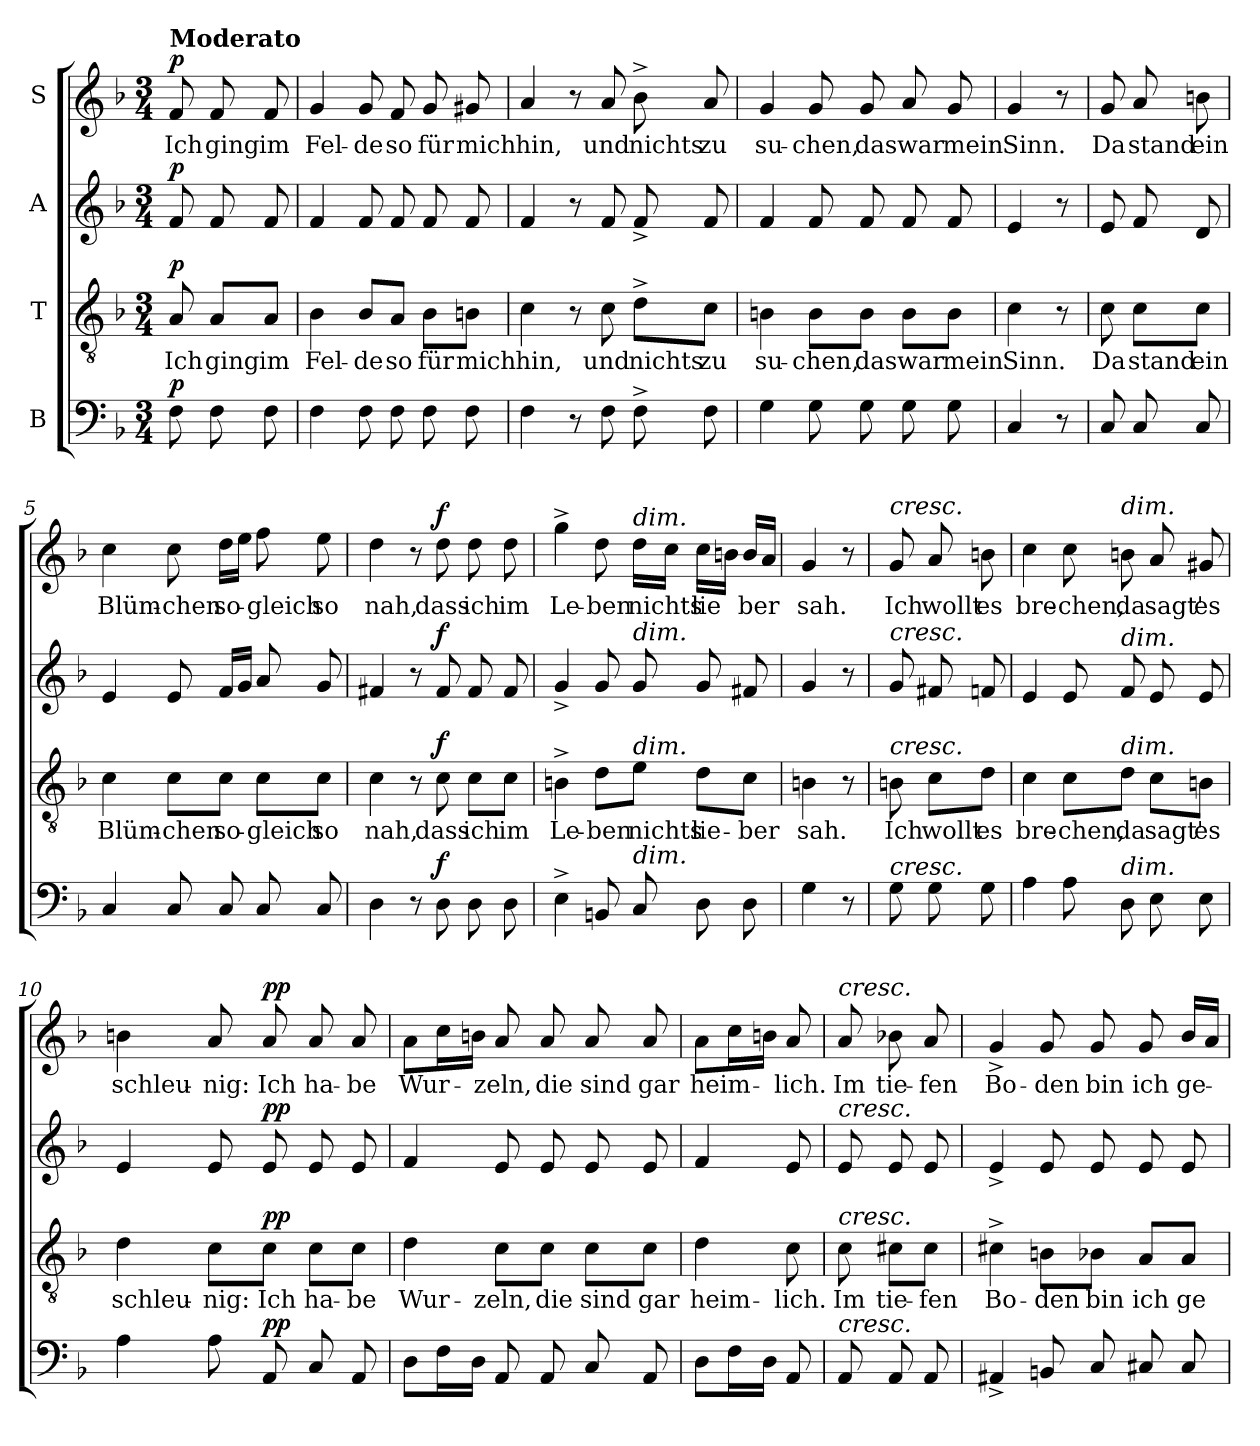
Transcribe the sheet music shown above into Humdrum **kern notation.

**kern	**dynam	**kern	**text	**dynam	**kern	**dynam	**kern	**text	**dynam
*part4	*part4	*part3	*part3	*part3	*part2	*part2	*part1	*part1	*part1
*staff4	*staff4	*staff3	*staff3	*staff3	*staff2	*staff2	*staff1	*staff1	*staff1
*I"B	*	*I"T	*	*	*I"A	*	*I"S	*	*
*clefF4	*	*clefGv2	*	*	*clefG2	*	*clefG2	*	*
*k[b-]	*	*k[b-]	*	*	*k[b-]	*	*k[b-]	*	*
*M3/4	*	*M3/4	*	*	*M3/4	*	*M3/4	*	*
=	=	=	=	=	=	=	=	=	=
!	!	!	!	!	!	!	!LO:TX:a:B:t=Moderato	!	!
!	!LO:DY:a	!	!	!LO:DY:a	!	!LO:DY:a	!	!	!LO:DY:a
8F\	p	8A/	Ich	p	8f/	p	8f/	Ich	p
8F\	.	8A/L	ging	.	8f/	.	8f/	ging	.
8F\	.	8A/J	im	.	8f/	.	8f/	im	.
=1	=1	=1	=1	=1	=1	=1	=1	=1	=1
4F\	.	4B-\	Fel-	.	4f/	.	4g/	Fel-	.
8F\	.	8B-/L	-de	.	8f/	.	8g/	-de	.
8F\	.	8A/J	so	.	8f/	.	8f/	so	.
8F\	.	8B-\L	für	.	8f/	.	8g/	für	.
8F\	.	8Bn\J	mich	.	8f/	.	8g#X/	mich	.
=2	=2	=2	=2	=2	=2	=2	=2	=2	=2
4F\	.	4c\	hin,	.	4f/	.	4a/	hin,	.
8r	.	8r	.	.	8r	.	8r	.	.
8F\	.	8c\	und	.	8f/	.	8a/	und	.
8F^\	.	8d^\L	nichts	.	8f^/	.	8b-^\	nichts	.
8F\	.	8c\J	zu	.	8f/	.	8a/	zu	.
=3	=3	=3	=3	=3	=3	=3	=3	=3	=3
4G\	.	4Bn\	su-	.	4f/	.	4g/	su-	.
8G\	.	8B\L	-chen,	.	8f/	.	8g/	-chen,	.
8G\	.	8B\J	das	.	8f/	.	8g/	das	.
8G\	.	8B\L	war	.	8f/	.	8a/	war	.
8G\	.	8B\J	mein	.	8f/	.	8g/	mein	.
=4	=4	=4	=4	=4	=4	=4	=4	=4	=4
4C/	.	4c\	Sinn.	.	4e/	.	4g/	Sinn.	.
8r	.	8r	.	.	8r	.	8r	.	.
!!LO:LB:g=z
=4X1	=4X1	=4X1	=4X1	=4X1	=4X1	=4X1	=4X1	=4X1	=4X1
8C/	.	8c\	Da	.	8e/	.	8g/	Da	.
8C/	.	8c\L	stand	.	8f/	.	8a/	stand	.
8C/	.	8c\J	ein	.	8d/	.	8bn\	ein	.
=5	=5	=5	=5	=5	=5	=5	=5	=5	=5
4C/	.	4c\	Blüm-	.	4e/	.	4cc\	Blüm-	.
8C/	.	8c\L	-chen	.	8e/	.	8cc\	-chen	.
8C/	.	8c\J	so-	.	16f/LL	.	16dd\LL	so-	.
.	.	.	.	.	16g/JJ	.	16ee\JJ	.	.
8C/	.	8c\L	-gleich	.	8a/	.	8ff\	-gleich	.
8C/	.	8c\J	so	.	8g/	.	8ee\	so	.
=6	=6	=6	=6	=6	=6	=6	=6	=6	=6
4D\	.	4c\	nah,	.	4f#X/	.	4dd\	nah,	.
8r	.	8r	.	.	8r	.	8r	.	.
!	!LO:DY:a	!	!	!LO:DY:a	!	!LO:DY:a	!	!	!LO:DY:a
8D\	f	8c\	dass	f	8f#/	f	8dd\	dass	f
8D\	.	8c\L	ich	.	8f#/	.	8dd\	ich	.
8D\	.	8c\J	im	.	8f#/	.	8dd\	im	.
=7	=7	=7	=7	=7	=7	=7	=7	=7	=7
4E^\	.	4Bn^\	Le-	.	4g^/	.	4gg^\	Le-	.
8BBn/	.	8d\L	-ben	.	8g/	.	8dd\	-ben	.
!	!	!	!	!	!	!	!LO:TX:a:i:t=dim.	!	!
!	!	!	!	!	!LO:TX:a:i:t=dim.	!	!	!	!
!	!	!LO:TX:a:i:t=dim.	!	!	!	!	!	!	!
!LO:TX:a:i:t=dim.	!	!	!	!	!	!	!	!	!
8C/	.	8e\J	nichts	.	8g/	.	16dd\LL	nichts	.
.	.	.	.	.	.	.	16cc\JJ	.	.
8D\	.	8d\L	lie-	.	8g/	.	16cc\LL	-lie	.
.	.	.	.	.	.	.	16bn\JJ	.	.
8D\	.	8c\J	-ber	.	8f#X/	.	16b/LL	ber	.
.	.	.	.	.	.	.	16a/JJ	.	.
=8	=8	=8	=8	=8	=8	=8	=8	=8	=8
4G\	.	4Bn\	sah.	.	4g/	.	4g/	sah.	.
8r	.	8r	.	.	8r	.	8r	.	.
!!LO:LB:g=z
=8X2	=8X2	=8X2	=8X2	=8X2	=8X2	=8X2	=8X2	=8X2	=8X2
!	!	!	!	!	!	!	!LO:TX:a:i:t=cresc.	!	!
!	!	!	!	!	!LO:TX:a:i:t=cresc.	!	!	!	!
!	!	!LO:TX:a:i:t=cresc.	!	!	!	!	!	!	!
!LO:TX:a:i:t=cresc.	!	!	!	!	!	!	!	!	!
8G\	.	8Bn\	Ich	.	8g/	.	8g/	Ich	.
8G\	.	8c\L	wollt	.	8f#X/	.	8a/	wollt	.
8G\	.	8d\J	es	.	8fn/	.	8bn\	es	.
=9	=9	=9	=9	=9	=9	=9	=9	=9	=9
4A\	.	4c\	bre-	.	4e/	.	4cc\	bre-	.
8A\	.	8c\L	-chen,	.	8e/	.	8cc\	-chen,	.
!	!	!	!	!	!	!	!LO:TX:a:i:t=dim.	!	!
!	!	!	!	!	!LO:TX:a:i:t=dim.	!	!	!	!
!	!	!LO:TX:a:i:t=dim.	!	!	!	!	!	!	!
!LO:TX:a:i:t=dim.	!	!	!	!	!	!	!	!	!
8D\	.	8d\J	da	.	8f/	.	8bn\	da	.
8E\	.	8c\L	sagt'	.	8e/	.	8a/	sagt'	.
8E\	.	8Bn\J	es	.	8e/	.	8g#X/	es	.
=10	=10	=10	=10	=10	=10	=10	=10	=10	=10
4A\	.	4d\	schleu-	.	4e/	.	4bn\	schleu-	.
8A\	.	8c\L	-nig:	.	8e/	.	8a/	-nig:	.
!	!LO:DY:a	!	!	!LO:DY:a	!	!LO:DY:a	!	!	!LO:DY:a
8AA/	pp	8c\J	Ich	pp	8e/	pp	8a/	Ich	pp
8C/	.	8c\L	ha-	.	8e/	.	8a/	ha-	.
8AA/	.	8c\J	-be	.	8e/	.	8a/	-be	.
=11	=11	=11	=11	=11	=11	=11	=11	=11	=11
8D\L	.	4d\	Wur-	.	4f/	.	8a\L	Wur-	.
16F\L	.	.	.	.	.	.	16cc\L	.	.
16D\JJ	.	.	.	.	.	.	16bn\JJ	.	.
8AA/	.	8c\L	-zeln,	.	8e/	.	8a/	-zeln,	.
8AA/	.	8c\J	die	.	8e/	.	8a/	die	.
8C/	.	8c\L	sind	.	8e/	.	8a/	sind	.
8AA/	.	8c\J	gar	.	8e/	.	8a/	gar	.
=12	=12	=12	=12	=12	=12	=12	=12	=12	=12
8D\L	.	4d\	heim-	.	4f/	.	8a\L	heim-	.
16F\L	.	.	.	.	.	.	16cc\L	.	.
16D\JJ	.	.	.	.	.	.	16bn\JJ	.	.
8AA/	.	8c\	-lich.	.	8e/	.	8a/	-lich.	.
!!LO:PB:g=z
=12X3	=12X3	=12X3	=12X3	=12X3	=12X3	=12X3	=12X3	=12X3	=12X3
!	!	!	!	!	!	!	!LO:TX:a:i:t=cresc.	!	!
!	!	!	!	!	!LO:TX:a:i:t=cresc.	!	!	!	!
!	!	!LO:TX:a:i:t=cresc.	!	!	!	!	!	!	!
!LO:TX:a:i:t=cresc.	!	!	!	!	!	!	!	!	!
8AA/	.	8c\	Im	.	8e/	.	8a/	Im	.
8AA/	.	8c#X\L	tie-	.	8e/	.	8b-X\	tie-	.
8AA/	.	8c#\J	-fen	.	8e/	.	8a/	-fen	.
=13	=13	=13	=13	=13	=13	=13	=13	=13	=13
4AA#X^/	.	4c#X^\	Bo-	.	4e^/	.	4g^/	Bo-	.
8BBn/	.	8Bn\L	-den	.	8e/	.	8g/	-den	.
8C/	.	8B-X\J	bin	.	8e/	.	8g/	bin	.
8C#X/	.	8A/L	ich	.	8e/	.	8g/	ich	.
8C#/	.	8A/J	ge-	.	8e/	.	16b-/LL	ge-	.
.	.	.	.	.	.	.	16a/JJ	.	.
=	=	=	=	=	=	=	=	=	=
*-	*-	*-	*-	*-	*-	*-	*-	*-	*-
